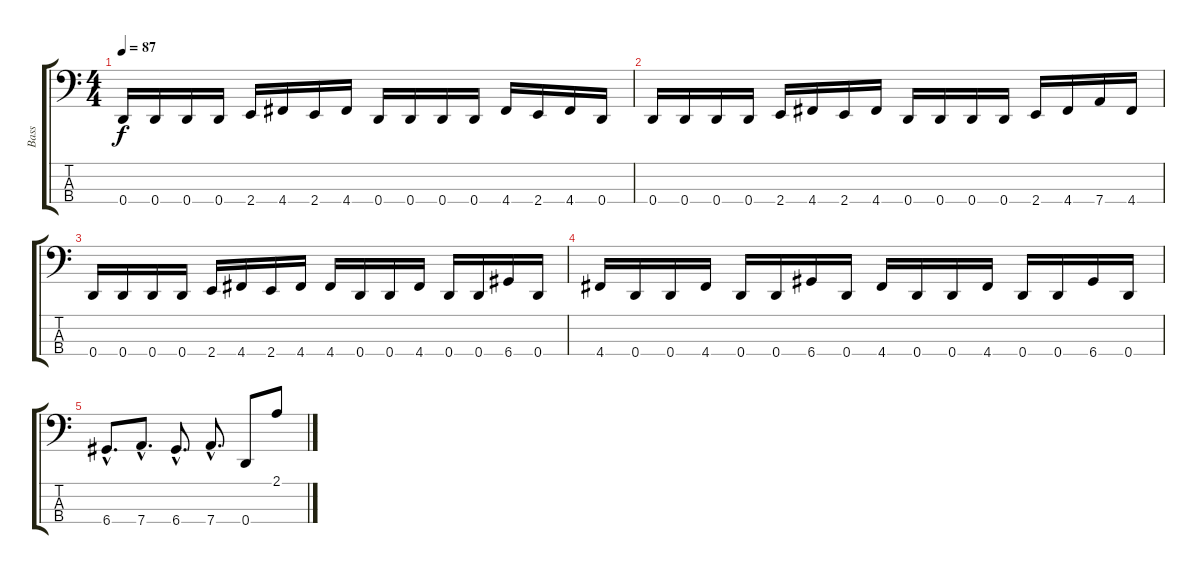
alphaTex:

\track ("Bass" "Bass") {instrument electricbasspick}
\staff {score tabs}
\tuning (G2 D2 A1 D1) {hide}
\ts (4 4)
\tempo 87
\clef f4
\ks c
0.4.16{dy f} 0.4.16 0.4.16 0.4.16 2.4.16 4.4.16 2.4.16 4.4.16 0.4.16 0.4.16 0.4.16 0.4.16 4.4.16 2.4.16 4.4.16 0.4.16 |
0.4.16 0.4.16 0.4.16 0.4.16 2.4.16 4.4.16 2.4.16 4.4.16 0.4.16 0.4.16 0.4.16 0.4.16 2.4.16 4.4.16 7.4.16 4.4.16 |
0.4.16 0.4.16 0.4.16 0.4.16 2.4.16 4.4.16 2.4.16 4.4.16 4.4.16 0.4.16 0.4.16 4.4.16 0.4.16 0.4.16 6.4.16 0.4.16 |
4.4.16 0.4.16 0.4.16 4.4.16 0.4.16 0.4.16 6.4.16 0.4.16 4.4.16 0.4.16 0.4.16 4.4.16 0.4.16 0.4.16 6.4.16 0.4.16 |
6.4{hac}.8{d} 7.4{hac}.8{d} 6.4{hac}.8{d} 7.4{hac}.8{d} 0.4.8 2.1.8
